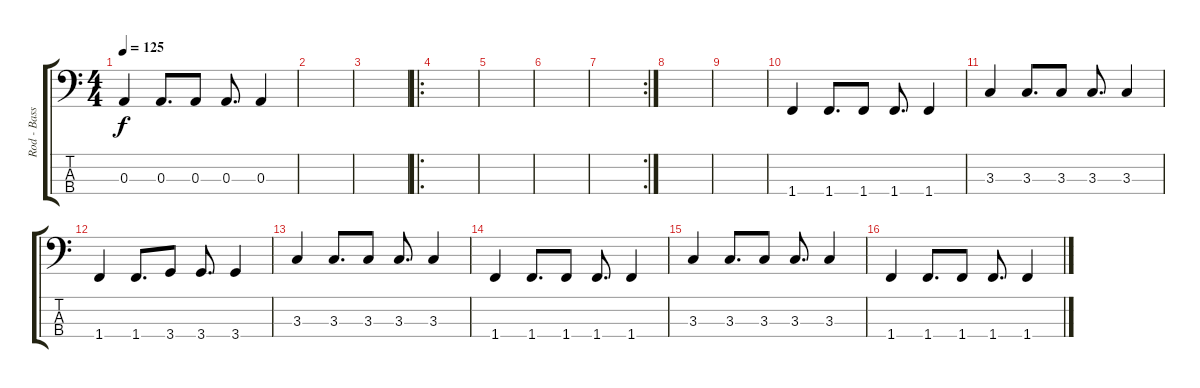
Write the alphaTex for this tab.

\track ("Rod - Bass" "Rod - Bass") {instrument electricbassfinger}
\staff {score tabs}
\tuning (G2 D2 A1 E1) {hide}
\ts (4 4)
\tempo 125
\clef f4
\ks c
0.3.4{dy f} 0.3.8{d} 0.3.8 0.3.8{d} 0.3.4 |
|
|
\ro
|
|
|
\rc 2
|
|
|
1.4.4 1.4.8{d} 1.4.8 1.4.8{d} 1.4.4 |
3.3.4 3.3.8{d} 3.3.8 3.3.8{d} 3.3.4 |
1.4.4 1.4.8{d} 3.4.8 3.4.8{d} 3.4.4 |
3.3.4 3.3.8{d} 3.3.8 3.3.8{d} 3.3.4 |
1.4.4 1.4.8{d} 1.4.8 1.4.8{d} 1.4.4 |
3.3.4 3.3.8{d} 3.3.8 3.3.8{d} 3.3.4 |
1.4.4 1.4.8{d} 1.4.8 1.4.8{d} 1.4.4
